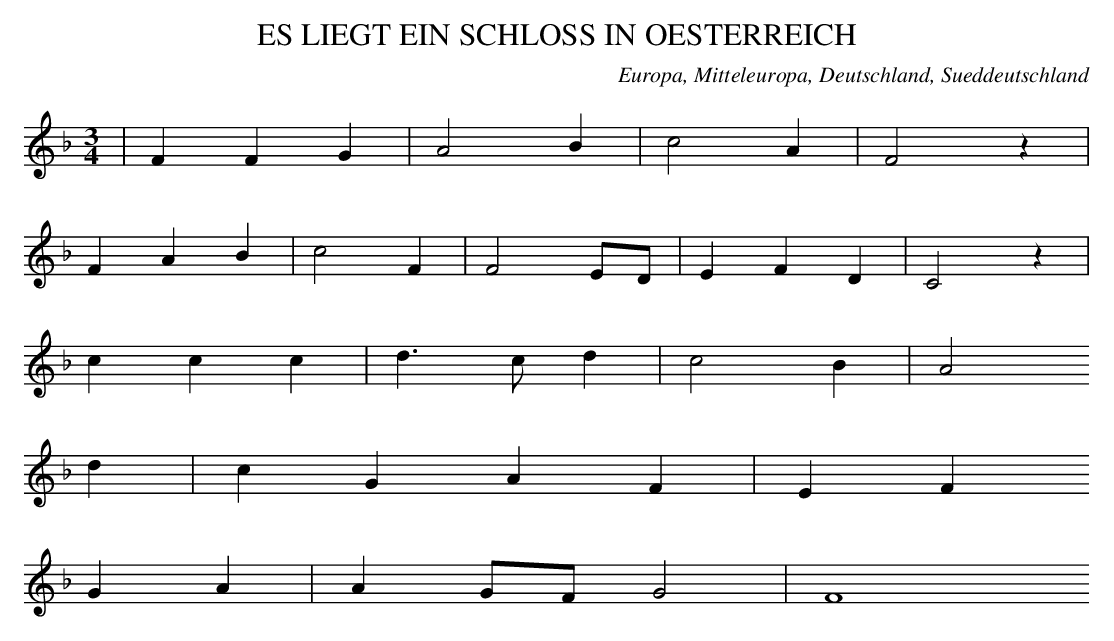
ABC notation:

X:1
T: ES LIEGT EIN SCHLOSS IN OESTERREICH
O: Europa, Mitteleuropa, Deutschland, Sueddeutschland
M: 3/4
L: 1/8
K: F
 | F2F2G2 | A4B2 | c4A2 | F4z2 |
F2A2B2 | c4F2 | F4ED | E2F2D2 | C4z2 |
c2c2c2 | d3cd2 | c4B2 | A4
d2 | c2G2A2F2 | E2F2
G2A2 | A2GFG4 | F8
